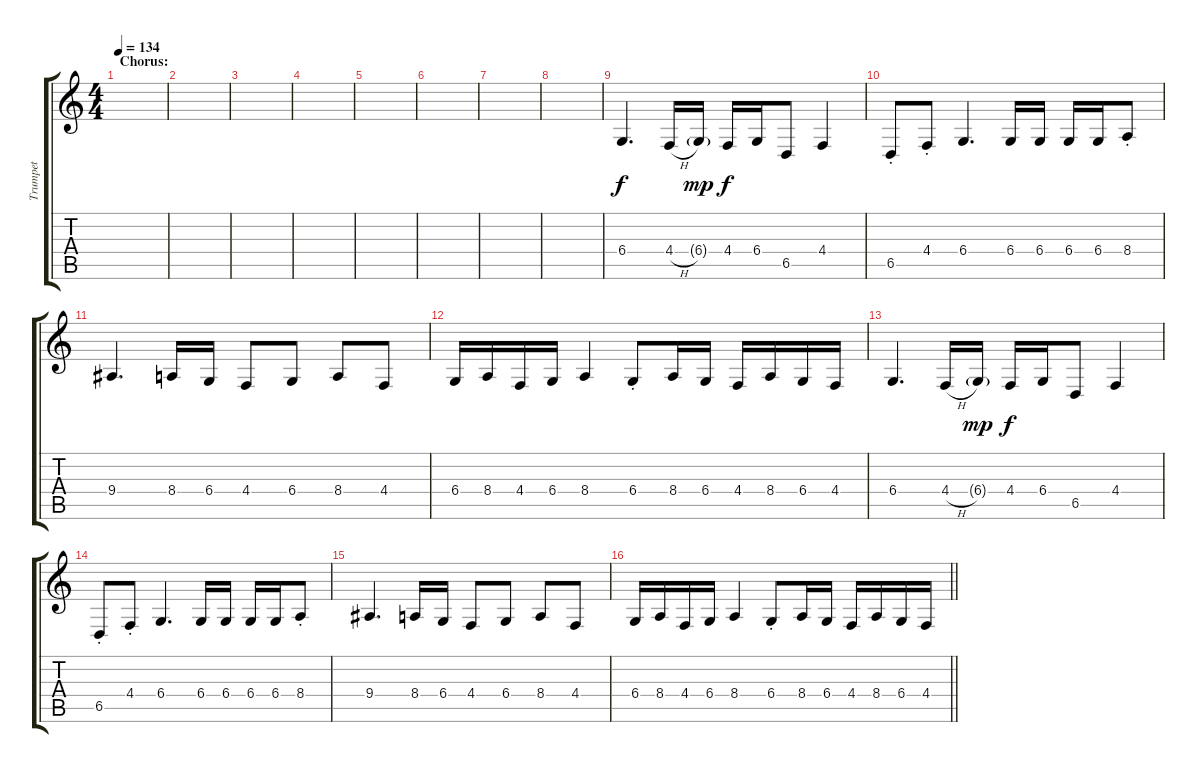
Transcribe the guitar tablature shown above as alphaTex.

\track ("Trumpet" "Trumpet") {instrument trumpet}
\staff {score tabs}
\tuning (Eb4 Bb3 Gb3 Db3 Ab2 Eb2) {hide}
\ts (4 4)
\section ("" "Chorus:")
\tempo 134
\clef g2
\ks c
|
|
|
|
|
|
|
|
6.4.4{d} 4.4{h}.16 6.4{g}.16{dy mp} 4.4.16{dy f} 6.4.16 6.5.8 4.4.4 |
6.5{st}.8 4.4{st}.8 6.4.4{d} 6.4.16 6.4.16 6.4.16 6.4.16 8.4{st}.8 |
9.4.4{d} 8.4.16 6.4.16 4.4.8 6.4.8 8.4.8 4.4.8 |
6.4.16 8.4.16 4.4.16 6.4.16 8.4.4 6.4{st}.8 8.4.16 6.4.16 4.4.16 8.4.16 6.4.16 4.4.16 |
6.4.4{d} 4.4{h}.16 6.4{g}.16{dy mp} 4.4.16{dy f} 6.4.16 6.5.8 4.4.4 |
6.5{st}.8 4.4{st}.8 6.4.4{d} 6.4.16 6.4.16 6.4.16 6.4.16 8.4{st}.8 |
9.4.4{d} 8.4.16 6.4.16 4.4.8 6.4.8 8.4.8 4.4.8 |
\barLineRight lightlight
6.4.16 8.4.16 4.4.16 6.4.16 8.4.4 6.4{st}.8 8.4.16 6.4.16 4.4.16 8.4.16 6.4.16 4.4.16
